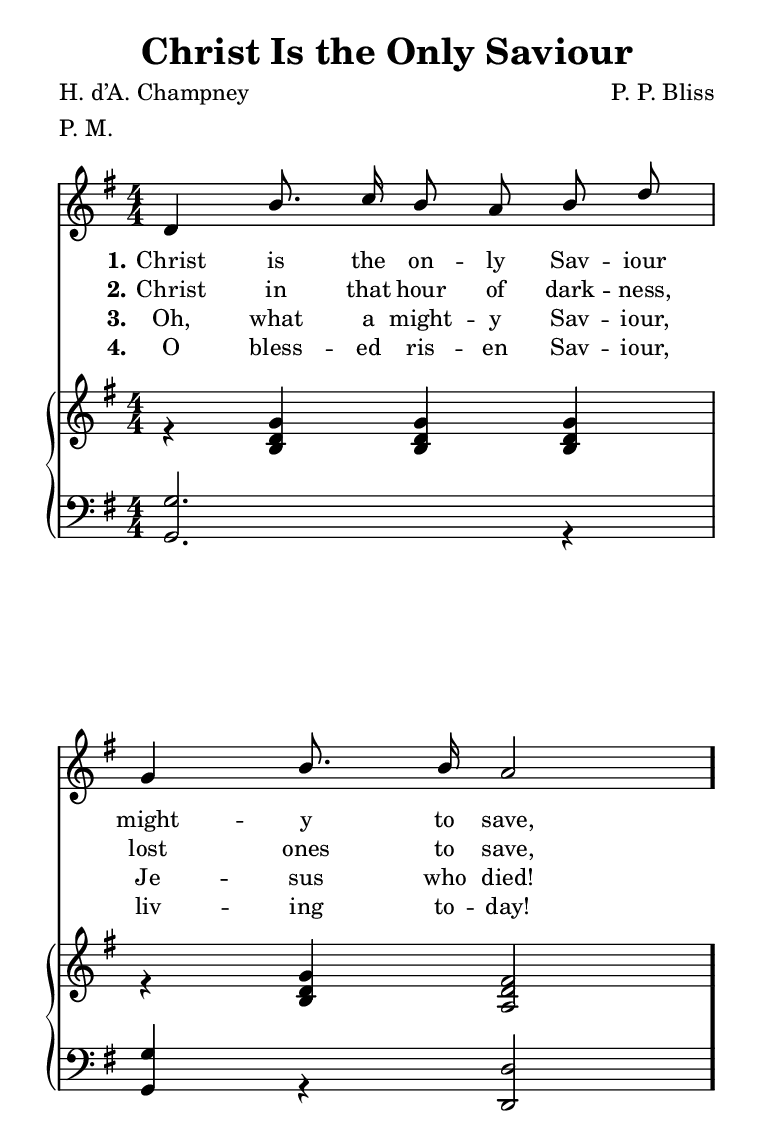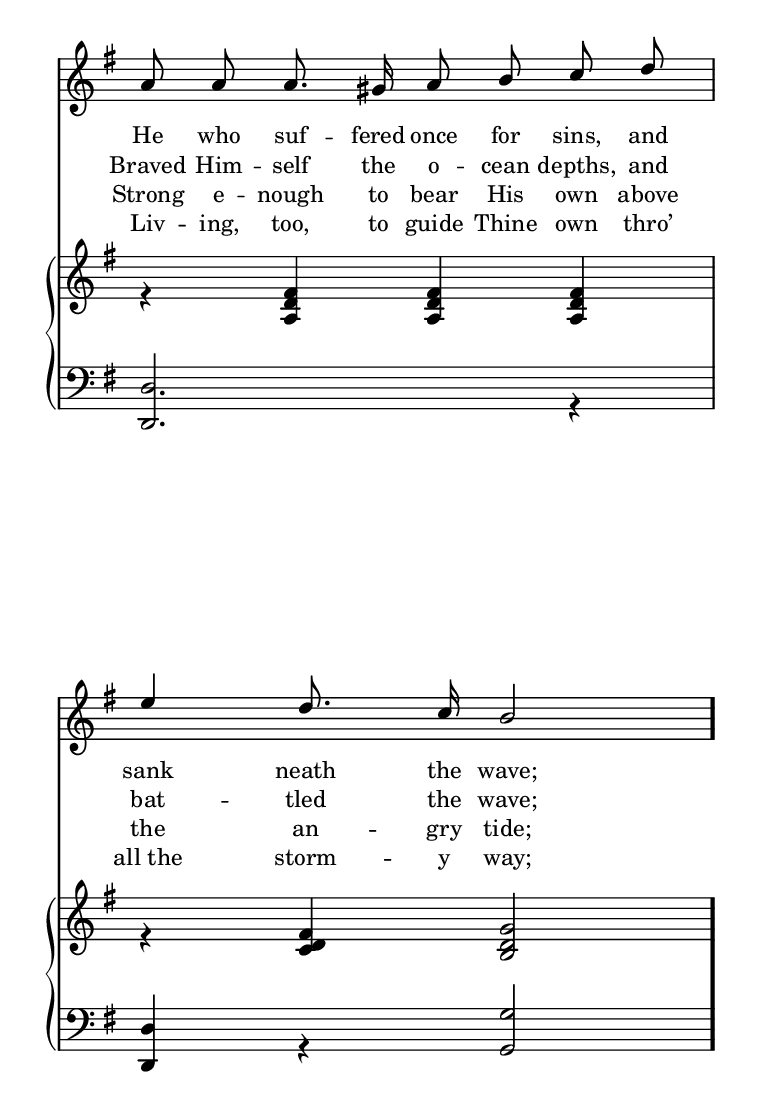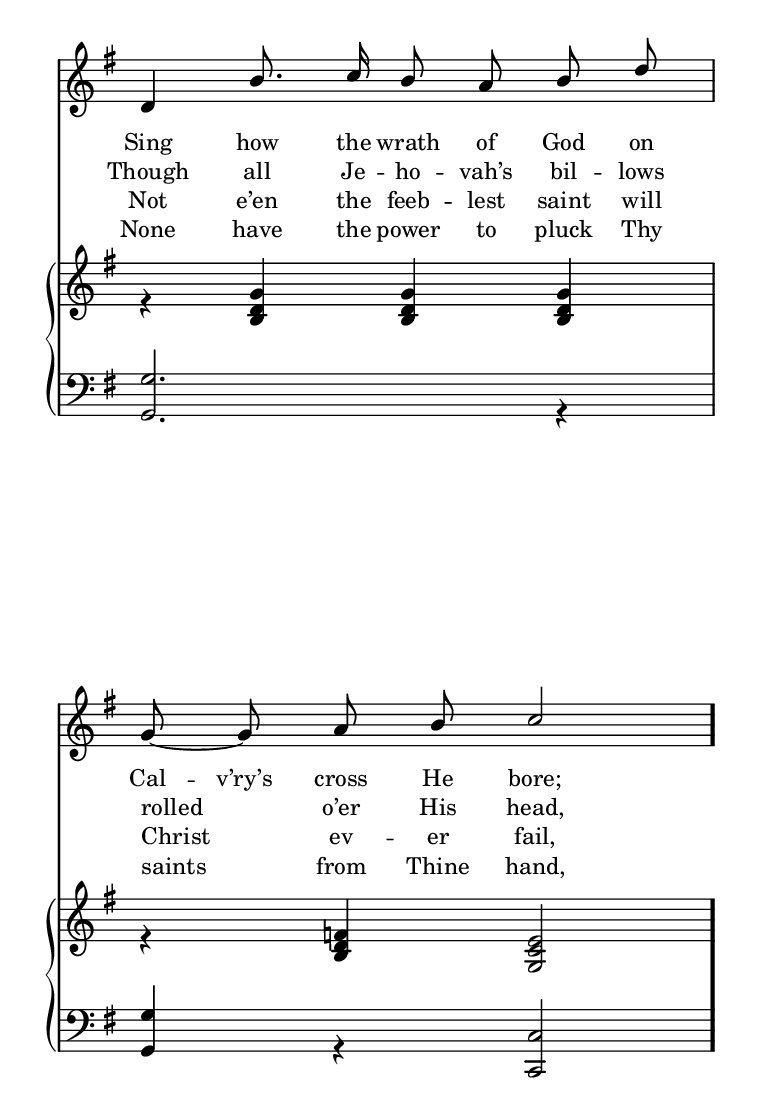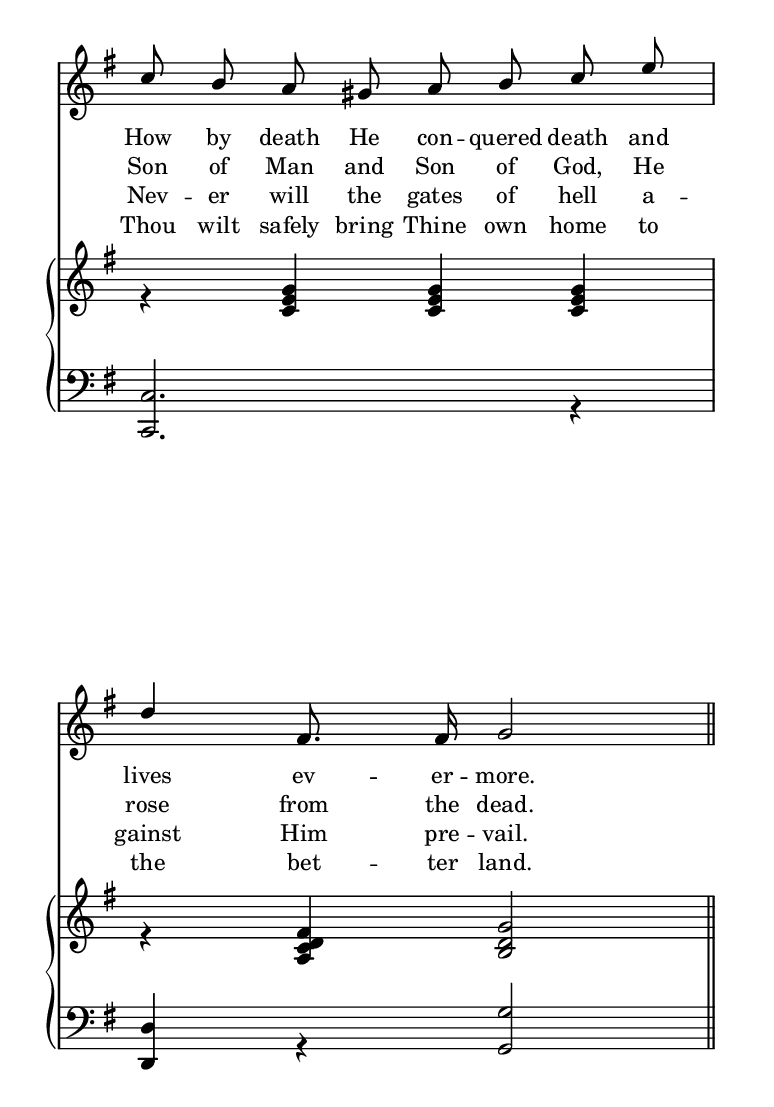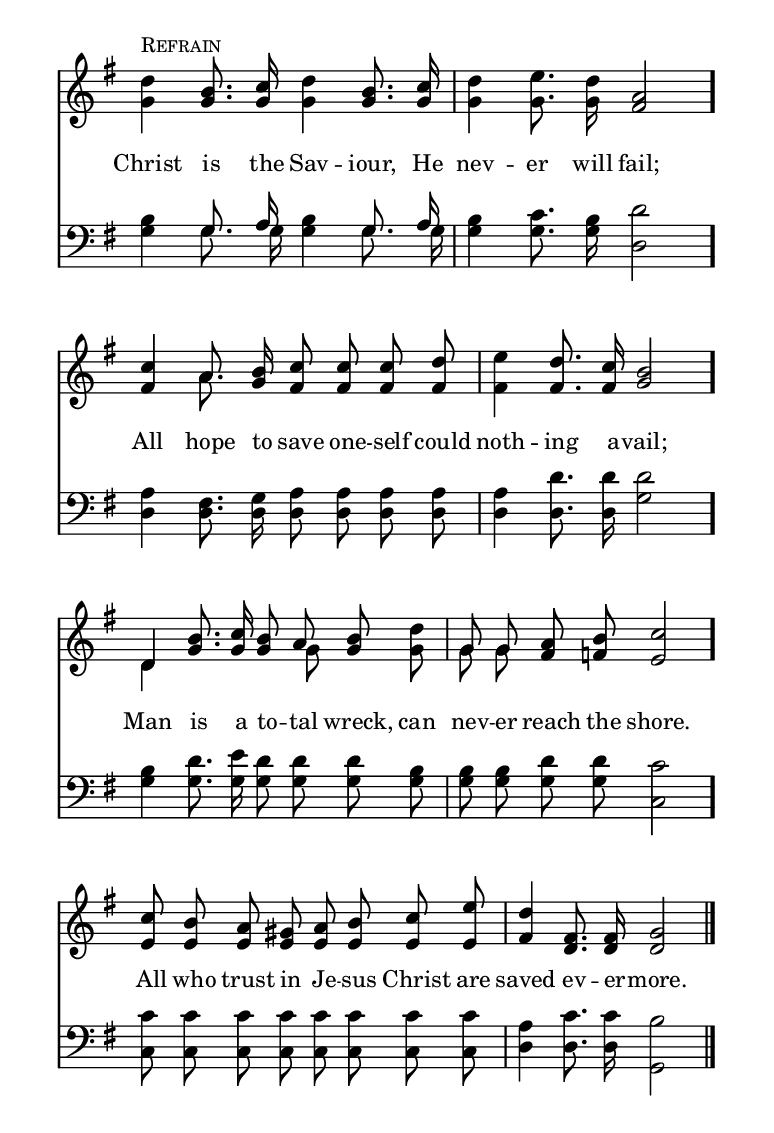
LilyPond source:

\include "common/global.ily"
\paper {
  \include "common/paper.ily"
  ragged-last-bottom = ##t
  page-count = #(cond (is-eogsized 2) (#t #f))
  systems-per-page = #(cond (is-eogsized 4) (#t #f))
  system-count = #(cond (is-eogsized 7) (#t #f))
}

\header{
  %gospel
  hymnnumber = "65"
  title = "Christ Is the Only Saviour"
  tunename = "The Lifeboat"
  meter = "P. M."
  poet = "H. d’A. Champney"
  composer = "P. P. Bliss"
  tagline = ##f
}

% for fermata in MIDI
ta = { \tempo 4=80 }
tb = { \tempo 4=40 }

patternAA = { c4 c8. c16 c8 c8 c8 c8 | c4 c8. c16 c2 }
patternAB = { c4 c8. c16 c8 c8 c8 c8 | c8 _~ c8 c8  c8  c2 }
patternAC = { c4 c8. c16 c4 c8.  c16 | c4 c8. c16 c2 }
patternAD = { c4 c8. c16 c8 c8 c8 c8 | c8 c8 c8 c8 c2 }
patternAE = { c8 c8 c8. c16 c8 c8 c8 c8 | c4 c8. c16 c2 }

patternBA = { c8 c8 c8 c8 c8 c8 c8 c8 | c4 c8. c16 c2 }

global = {
  \include "common/overrides.ily"
  \override Staff.TimeSignature.style = #'numbered
  \time 4/4
  \override Score.MetronomeMark.transparent = ##t % hide all fermata changes too
  \ta
  \key g \major
  \autoBeamOff
}

notesAlto = {
\global
\relative e' {

  \changePitch \patternAC { g g g g g g | g g g fis }
  \changePitch \patternAA { fis a g fis fis fis fis | fis fis fis g }
  \changePitch \patternAD { d g g g g g g | g g fis f e }
  \changePitch \patternBA { e e e e e e e e | fis d d d }

}
}

notesTenor = {
\global
\relative a {

  \changePitch \patternAC { b g a b g a | b c b d }
  \changePitch \patternAA { a fis g a a a a | a d d d }
  \changePitch \patternAD { b d e d d d b | b b d d c }
  \changePitch \patternBA { c c c c c c c c | a c c b }

}
}

notesBass = {
\global
\relative f {

  \changePitch \patternAC { g g g g g g | g g g d }
  \changePitch \patternAA { d d d d d d d | d d d g }
  \changePitch \patternAD { g g g g g g g | g g g g c, }
  \changePitch \patternBA { c c c c c c c c | d d d g, }

}
}

Refrain = \lyricmode {

Christ is the Sav -- iour, He nev -- er will fail; \bar "."
All hope to save one -- self could noth -- ing a -- vail; \bar "."
Man is a to -- tal wreck, can nev -- er reach the shore. \bar "." \eogbreak
All who trust in Je -- sus Christ are saved ev -- er -- more. \bar "."

}

notesSopranoRefrain = {
\global
\relative c' {

  << s^\markup { \small \caps "Refrain" }
  \changePitch \patternAC { d' b c d b c | d e d a  } >>
  \changePitch \patternAA { c a b c c c d | e d c b }
  \changePitch \patternAD { d, b' c b a b d | g, g a b c }
  \changePitch \patternBA { c b a gis a b c e | d fis, fis g }

  \bar "|."

}
}

notesSoprano = {
\global
\relative c' {

  \changePitch \patternAA { d b' c b a b d | g, b b a }
  \changePitch \patternAE { a a a gis a b c d | e d c b } % patternAA in the original, but nonsensical
  \changePitch \patternAB { d, b' c b a b d | g, g a b c } % original does not have tie
  \changePitch \patternBA { c b a gis a b c e | d fis, fis g }

  \bar "||"

}
}

notesRightHand = {
\global
\override Stem.direction = #UP
\relative e' {

r4 < b d g >4 < b d g >4 < b d g >4 | r4 < b d g >4 < a d fis >2
r4 < a d fis >4 < a d fis >4 < a d fis >4 | r4 < c d fis >4 < b d g >2
r4 < b d g >4 < b d g >4 < b d g >4 | r4 < b d f >4 < g c e >2
r4 < c e g >4 < c e g >4 < c e g >4 | r4 < a c d fis >4 < b d g >2

}
}

notesLeftHand = {
\global
\override Stem.direction = #UP
\clef bass
\relative f, {

< g g' >2. r4 | < g g' >4 r4 < d d' >2
< d d' >2. r4 | < d d' >4 r4 < g g' >2
< g g' >2. r4 | < g g' >4 r4 < c, c' >2
< c c' >2. r4 | < d d' >4 r4 < g g' >2

}
}

wordsA = \lyricmode {
\set stanza = "1."

Christ is the on -- ly Sav -- iour might -- y to save, \bar "."
He who suf -- fered once for sins, and sank neath the wave; \bar "."
Sing how the wrath of God on \mon Cal -- v’ry’s \moff cross He bore; \bar "."
How by death He con -- quered death and lives ev -- er -- more. \bar "."

}

wordsB = \lyricmode {
\set stanza = "2."

Christ in that hour of dark -- ness, lost ones to save,
Braved Him -- self the o -- cean depths, and bat -- tled the wave;
Though all Je -- ho -- vah’s bil -- lows rolled o’er His head,
Son of Man and Son of God, He rose from the dead.

}

wordsC = \lyricmode {
\set stanza = "3."

Oh, what a might -- y Sav -- iour, Je -- sus who died!
Strong e -- nough to bear His own above the an -- gry tide; % a -- bove ?
Not e’en the feeb -- lest saint will Christ ev -- er fail,
Nev -- er will the gates of hell a -- gainst Him pre -- vail.

}

wordsD = \lyricmode {
\set stanza = "4."

O bless -- ed ris -- en Sav -- iour, liv -- ing to -- day!
Liv -- ing, too, to guide Thine own thro’ all_the storm -- y way;
None have the power to pluck Thy saints from Thine hand,
Thou wilt safely bring Thine own home to the bet -- ter land.

}

\score {
  \context ChoirStaff {
    <<
      \context Staff = upper <<
        \set Staff.autoBeaming = ##f
        \set ChoirStaff.systemStartDelimiter = #'SystemStartBar
        \context Voice  = sopranos { \voiceOne << \notesSoprano >> }
        \context Lyrics = one   \lyricsto sopranos \wordsA
        \context Lyrics = two   \lyricsto sopranos \wordsB
        \context Lyrics = three \lyricsto sopranos \wordsC
        \context Lyrics = four  \lyricsto sopranos \wordsD
      >>
      \context PianoStaff = men <<
        \set ChoirStaff.printPartCombineTexts = ##f
        \context Voice  = righthand { \voiceTwo << \notesRightHand >> }
        \context Voice  = lefthand { \voiceTwo << \notesLeftHand >> }
      >>
    >>
    \once \omit Staff.TimeSignature
    \once \omit PianoStaff.TimeSignature
    \pageBreak % forced in all variants to work around gapped system issue
    <<
      \context Staff = upper <<
        \once \set Staff.explicitKeySignatureVisibility = #end-of-line-invisible
        \set Staff.autoBeaming = ##f
        \set ChoirStaff.systemStartDelimiter = #'SystemStartBar
        \set ChoirStaff.printPartCombineTexts = ##f
        \partcombine #'(2 . 11) \notesSopranoRefrain \notesAlto
        \context NullVoice = sopranosRefrain { \voiceOne << \notesSopranoRefrain >> }
        \context Lyrics = one   \lyricsto sopranosRefrain \Refrain
      >>
      \context Staff = men <<
        \once \set Staff.explicitKeySignatureVisibility = #end-of-line-invisible
        \set Staff.autoBeaming = ##f
        \clef bass
        \set ChoirStaff.printPartCombineTexts = ##f
        \override Staff.TimeSignature.stencil = ##f
        \partcombine #'(2 . 11) \notesTenor \notesBass
      >>
    >>
  }
  \layout {
    \include "common/layout.ily"
  }
}

\score {
  \new Score {
    \context ChoirStaff <<
      \new Staff = upper <<
        \new Voice  = sopranos { \voiceOne { << \notesSoprano >> << \notesSopranoRefrain >> } }
        \new Voice  = altos { \voiceTwo { \repeat unfold 32 { \skip 4 } << \notesAlto >> } }
      >>
      \new PianoStaff = men <<
        \new Voice  = righthand { \voiceTwo << \notesRightHand >> }
        \new Voice  = lefthand { \voiceTwo << \notesLeftHand >> }
        \new Voice  = tenors { \voiceOne { \repeat unfold 32 { \skip 4 } << \notesTenor >> } }
        \new Voice  = basses { \voiceTwo { \repeat unfold 32 { \skip 4 } << \notesBass >> } }
      >>
    >>
  }
  \midi{
    \include "common/midi.ily"
  }
}

\version "2.19.49"  % necessary for upgrading to future LilyPond versions.

% vi:set et ts=2 sw=2 ai nocindent syntax=lilypond:
